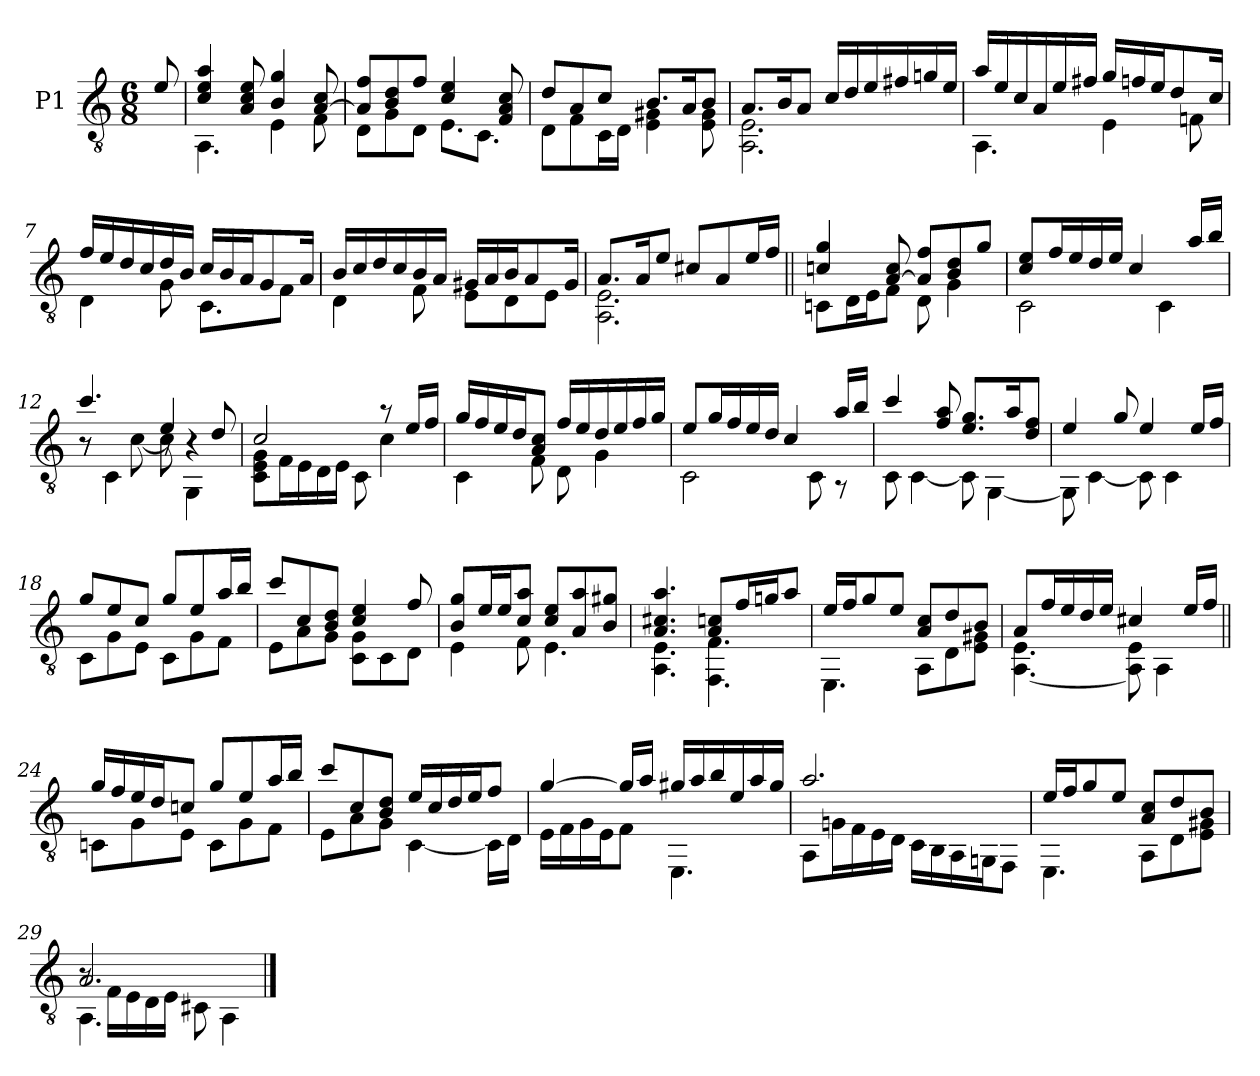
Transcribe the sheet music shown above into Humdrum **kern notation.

**kern
*part1
*staff1
*I"P1
!!LO:PB:g=z
*clefGv2
*ITrd7c12
*k[]
*a:
*M6/8
*MM84
=1
8Ei/
=2
*^
4Ci/ 4Ei 4Ai	4.AAAi\
8AAi/ 8Ci 8Ei	.
4BBi/ 4Gi	4EEi\
[>8AAi/ 8Ci	8FFi\
=3	=3
8AAi/] 8FiL	8DDi\L
8BBi/ 8Di	8GGi\
8Fi/J	8DDi\J
4Ci/ 4Ei	8.EEi\L
.	8.CCi\J
8FFi/ 8AAi 8Ci	.
=4	=4
8Di/L	8DDi\L
8AAi/	8FFi\
8Ci/J	16CCi\L
.	16DDi\JJ
8.BBi/L	4EEi\ 4GG#Xi
16AAi/k	.
8BBi/J	8EEi\ 8GG#i
=5	=5
8.AAi/L	2.AAAi\ 2.EEi
16BBi/k	.
8AAi/J	.
16Ci/LL	.
16Di/	.
16Ei/	.
16F#Xi/	.
16Gni/	.
16Ei/JJ	.
!!LO:LB:g=z	!!
=6	=6
16Ai/LL	4.AAAi\
16Ei/	.
16Ci/	.
16AAi/	.
16Ei/	.
16F#Xi/JJ	.
16Gi/LL	4EEi\
16Fni/	.
16Ei/J	.
8Di/	.
.	8FFni\
16Ci/Jk	.
=7	=7
16Fi/LL	4DDi\
16Ei/	.
16Di/	.
16Ci/	.
16Di/	8GGi\
16BBi/JJ	.
16Ci/LL	8.CCi\L
16BBi/	.
16AAi/J	.
8GGi/	16ryy
.	8FFi\J
16AAi/Jk	.
=8	=8
16BBi/LL	4DDi\
16Ci/	.
16Di/	.
16Ci/	.
16BBi/	8FFi\
16AAi/JJ	.
16GG#Xi/LL	8EEi\L
16AAi/	.
16BBi/J	8DDi\
8AAi/	.
.	8EEi\J
16GG#i/Jk	.
!!LO:LB:g=z	!!
=9	=9
8.AAi/L	2.AAAi\ 2.EEi
16AAi/k	.
8Ei/J	.
8C#Xi/L	.
8AAi/	.
16Ei/L	.
16Fi/JJ	.
=10||	=10||
4Cni/ 4Gi	8CCni\L
.	16DDi\L
.	16EEi\J
[>8AAi/ 8Ci	8FFi\J
8AAi/] 8FiL	8DDi\
8BBi/ 8Di	4GGi\
8Gi/J	.
=11	=11
8Ci/ 8EiL	2CCi\
16Fi/L	.
16Ei/	.
16Di/	.
16Ei/JJ	.
4Ci/	.
.	4CCi\
16Ai/LL	.
16Bi/JJ	.
=12	=12
*	*^
4.ci/	8r	8r
.	8ryy	4CCi\
.	[<8Ci\	.
4Ei/	8Ci\]	8r
.	4r	4GGGi\
8Di/	.	.
*	*v	*v
!!LO:LB:g=z
=13	=13
2Ci/	8CCi\ 8EEi 8GGiL
.	16FFi\L
.	16EEi\
.	16DDi\
.	16EEi\JJ
.	8CCi\
8r	4Ci\
16Ei/LL	.
16Fi/JJ	.
=14	=14
16Gi/LL	4CCi\
16Fi/	.
16Ei/	.
16Di/J	.
8AAi/ 8CiJ	8FFi\
16Fi/LL	8DDi\
16Ei/	.
16Di/	4GGi\
16Ei/	.
16Fi/	.
16Gi/JJ	.
=15	=15
8Ei/L	2CCi\
16Gi/L	.
16Fi/	.
16Ei/	.
16Di/JJ	.
4Ci/	.
.	8CCi\
16Ai/LL	8r
16Bi/JJ	.
=16	=16
4ci/	8CCi\
.	[<4CCi\
8Fi/ 8Ai	.
8.Ei/ 8.GiL	8CCi\]
.	[<4GGGi\
16Ai/k	.
8Di/ 8FiJ	.
!!LO:LB:g=z	!!
=17	=17
4Ei/	8GGGi\]
.	[<4CCi\
8Gi/	.
4Ei/	8CCi\]
.	4CCi\
16Ei/LL	.
16Fi/JJ	.
=18	=18
8Gi/L	8CCi\L
8Ei/	8GGi\
8Ci/J	8EEi\J
8Gi/L	8CCi\L
8Ei/	8GGi\
16Ai/L	8FFi\J
16Bi/JJ	.
=19	=19
8ci/L	8EEi\L
8Ci/	8AAi\
8BBi/ 8DiJ	8GGi\J
4Ci/ 4Ei	8CCi\ 8GGiL
.	8CCi\
8Fi/	8DDi\J
=20	=20
8BBi/ 8GiL	4EEi\
16Ei/L	.
16Ei/J	.
8Ci/ 8AiJ	8FFi\
8Ci/ 8EiL	4.EEi\
8AAi/ 8Ai	.
8BBi/ 8G#XiJ	.
=21	=21
4.AAi/ 4.C#Xi 4.Ai	4.AAAi\ 4.EEi
8AAi/ 8CniL	4.FFFi\ 4.FFi
16Fi/L	.
16Gni/J	.
8Ai/J	.
!!LO:LB:g=z	!!
=22	=22
16Ei/LL	4.EEEi\
16Fi/J	.
8Gi/	.
8Ei/J	.
8AAi/ 8CiL	8AAAi\L
8Di/	8DDi\
8BBi/J	8EEi\ 8GG#XiJ
=23	=23
8AAi/L	[<4.AAAi\ 4.EEi
16Fi/L	.
16Ei/	.
16Di/	.
16Ei/JJ	.
4C#Xi/	8AAAi\] 8EEi
.	4AAAi\
16Ei/LL	.
16Fi/JJ	.
=24||	=24||
16Gi/LL	8CCni\L
16Fi/	.
16Ei/	8GGi\
16Di/J	.
8Cni/J	8EEi\J
8Gi/L	8CCi\L
8Ei/	8GGi\
16Ai/L	8FFi\J
16Bi/JJ	.
=25	=25
8ci/L	8EEi\L
8Ci/	8AAi\
8BBi/ 8DiJ	8GGi\J
16Ei/LL	[<4CCi\
16Ci/	.
16Di/	.
16Ei/J	.
8Fi/J	16CCi\LL]
.	16DDi\JJ
!!LO:LB:g=z	!!
=26	=26
[>4Gi/	16EEi\LL
.	16FFi\
.	16GGi\
.	16EEi\J
16Gi/LL]	8FFi\J
16Ai/JJ	.
16G#Xi/LL	4.EEEi\
16Ai/	.
16Bi/	.
16Ei/	.
16Ai/	.
16G#i/JJ	.
=27	=27
2.Ai/	8AAAi\L
.	16GGni\L
.	16FFi\
.	16EEi\
.	16DDi\JJ
.	16CCi\LL
.	16BBBi\
.	16AAAi\
.	16GGGni\J
.	8FFFi\J
=28	=28
16Ei/LL	4.EEEi\
16Fi/J	.
8Gi/	.
8Ei/J	.
8AAi/ 8CiL	8AAAi\L
8Di/	8DDi\
8BBi/J	8EEi\ 8GG#XiJ
=29	=29
*	*^
2.AAi/	8r	4.AAAi\
.	16FFi\LL	.
.	16EEi\	.
.	16DDi\	.
.	16EEi\JJ	.
.	8CC#Xi\	4.ryy
.	4AAAi\	.
*v	*v	*v
==
*-
